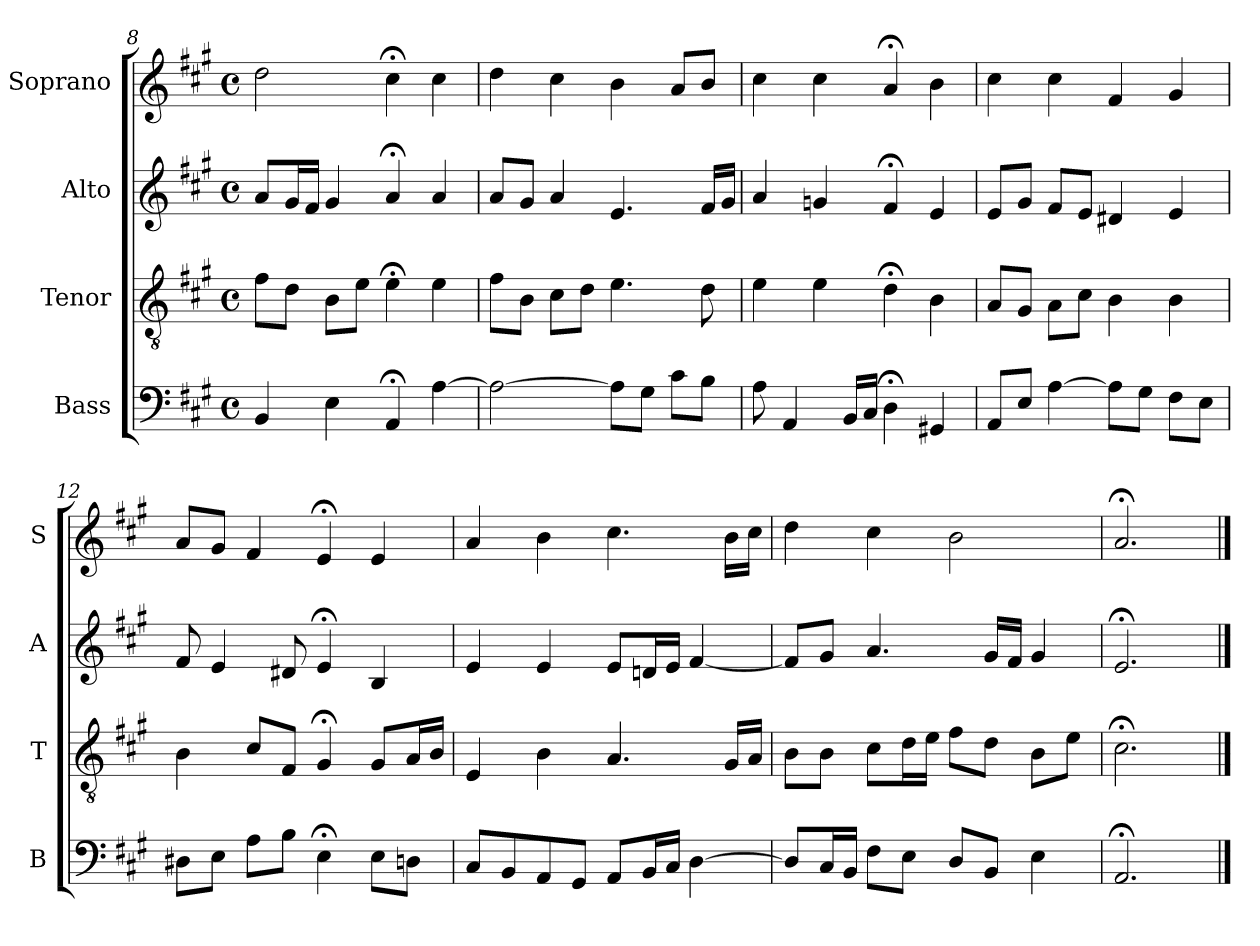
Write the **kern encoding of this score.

**kern	**kern	**kern	**kern
*part4	*part3	*part2	*part1
*staff4	*staff3	*staff2	*staff1
*I"Bass	*I"Tenor	*I"Alto	*I"Soprano
*I'B	*I'T	*I'A	*I'S
*clefF4	*clefGv2	*clefG2	*clefG2
*k[f#c#g#]	*k[f#c#g#]	*k[f#c#g#]	*k[f#c#g#]
*A:	*A:	*A:	*A:
*M4/4	*M4/4	*M4/4	*M4/4
*met(c)	*met(c)	*met(c)	*met(c)
=8	=8	=8	=8
4BB	8f#L	8aL	2dd
.	8dJ	16g#L	.
.	.	16f#JJ	.
4E	8BL	4g#	.
.	8eJ	.	.
4AA;<	4e;<	4a;<	4cc#;<
[4A	4e	4a	4cc#
=9	=9	=9	=9
2Ai_	8f#iL	8aiL	4ddi
.	8BJ	8g#J	.
.	8c#L	4a	4cc#
.	8dJ	.	.
8AL]	4.e	4.e	4b
8G#J	.	.	.
8c#L	.	.	8aL
8BJ	8d	16f#LL	8bJ
.	.	16g#JJ	.
=10	=10	=10	=10
8A	4e	4a	4cc#
4AA	.	.	.
.	4e	4gn	4cc#
16BBLL	.	.	.
16C#JJ	.	.	.
4D;<	4d;<	4f#;<	4a;<
4GG#X	4B	4e	4b
=11	=11	=11	=11
8AAL	8AL	8eL	4cc#
8EJ	8G#J	8g#J	.
[4A	8AL	8f#L	4cc#
.	8c#J	8eJ	.
8AL]	4B	4d#X	4f#
8G#J	.	.	.
8F#L	4B	4e	4g#
8EJ	.	.	.
=12	=12	=12	=12
8D#XL	4B	8f#	8aL
8EJ	.	4e	8g#J
8AL	8c#L	.	4f#
8BJ	8F#J	8d#X	.
4E;<	4G#;<	4e;<	4e;<
8EL	8G#L	4B	4e
8DnJ	16AL	.	.
.	16BJJ	.	.
=13	=13	=13	=13
8C#L	4E	4e	4a
8BB	.	.	.
8AA	4B	4e	4b
8GG#J	.	.	.
8AAL	4.A	8eL	4.cc#
16BBL	.	16dnL	.
16C#JJ	.	16eJJ	.
[4D	.	[4f#	.
.	16G#LL	.	16bLL
.	16AJJ	.	16cc#JJ
=14	=14	=14	=14
8DL]	8BL	8f#L]	4dd
16C#L	8BJ	8g#J	.
16BBJJ	.	.	.
8F#L	8c#L	4.a	4cc#
8EJ	16dL	.	.
.	16eJJ	.	.
8DL	8f#L	.	2b
8BBJ	8dJ	16g#LL	.
.	.	16f#JJ	.
4E	8BL	4g#	.
.	8eJ	.	.
=15	=15	=15	=15
2.AA;<	2.c#;<	2.e;<	2.a;<
==	==	==	==
*-	*-	*-	*-
